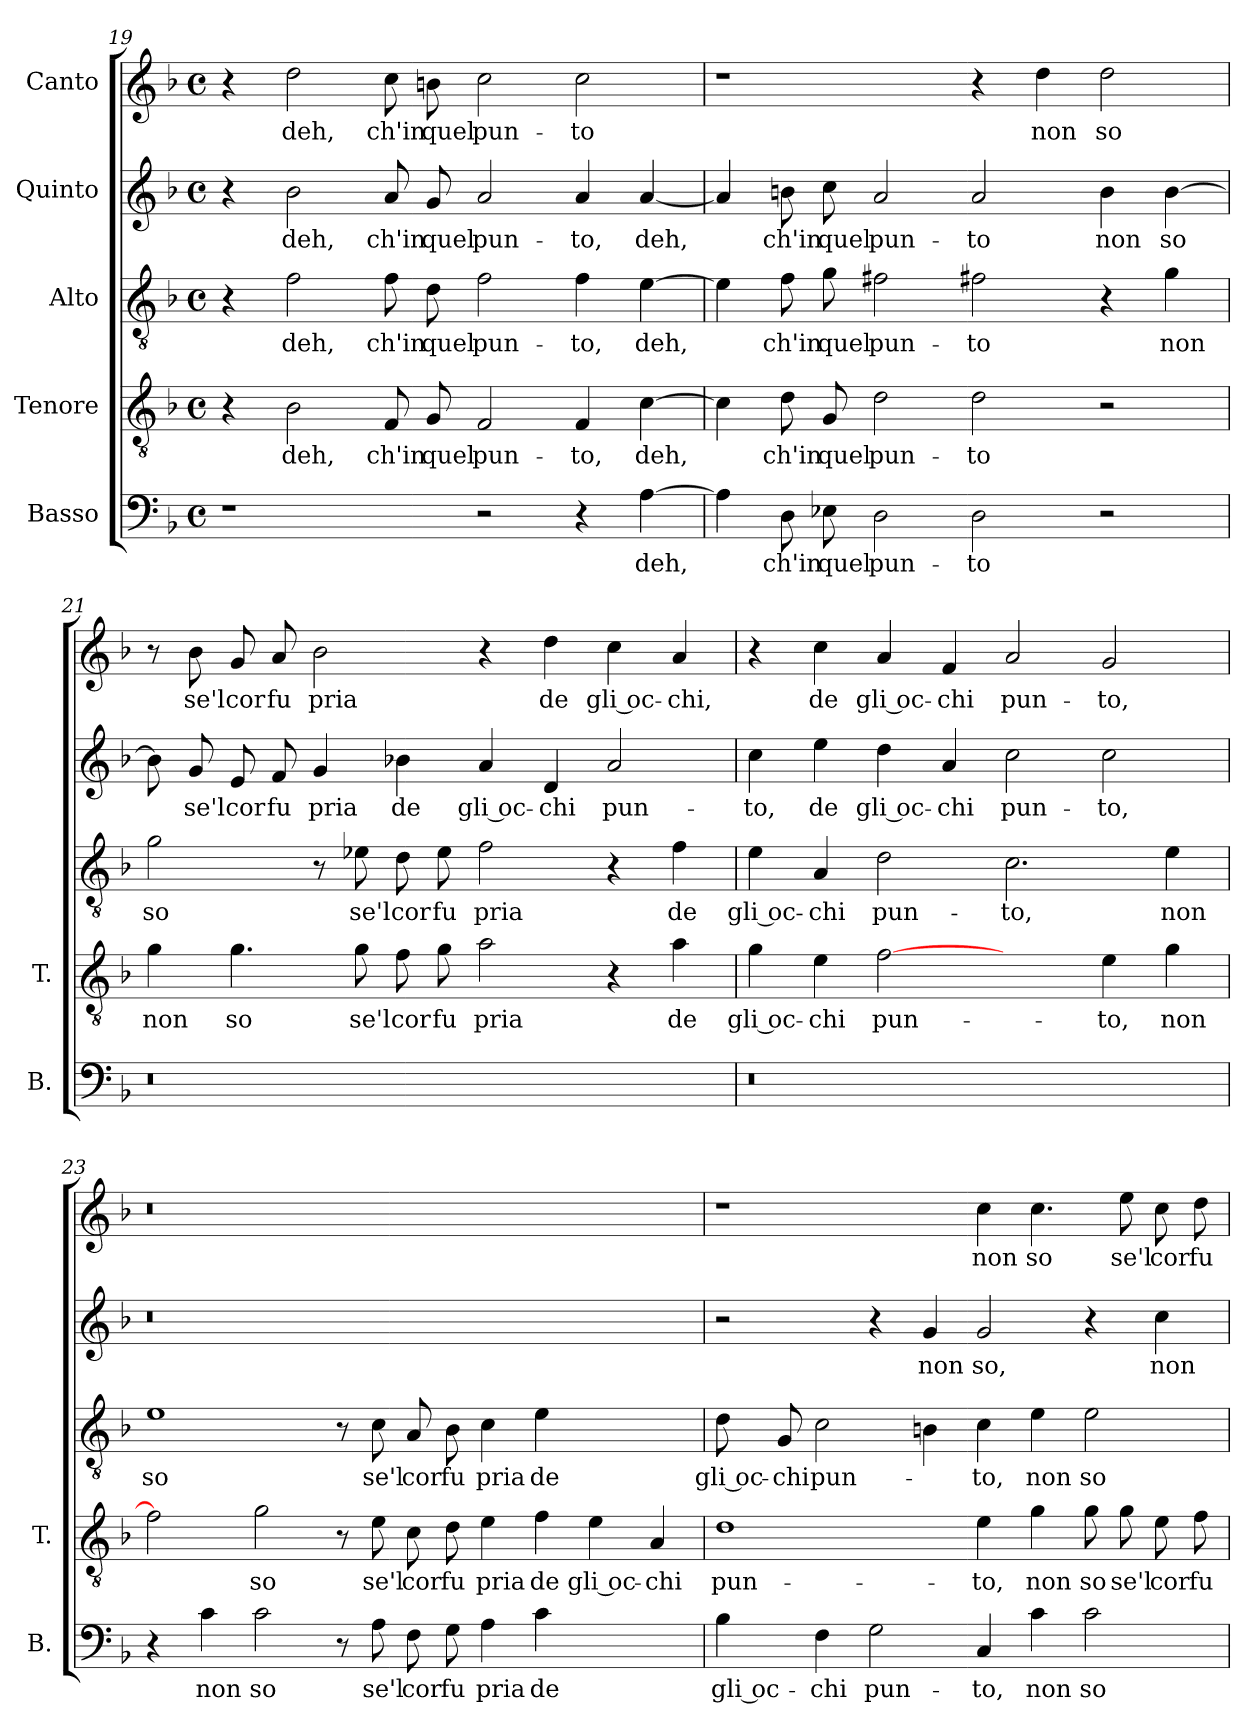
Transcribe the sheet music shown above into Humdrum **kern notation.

**kern	**text	**kern	**text	**kern	**text	**kern	**text	**kern	**text
*part5	*part5	*part4	*part4	*part3	*part3	*part2	*part2	*part1	*part1
*staff5	*staff5	*staff4	*staff4	*staff3	*staff3	*staff2	*staff2	*staff1	*staff1
*I"Basso	*	*I"Tenore	*	*I"Alto	*	*I"Quinto	*	*I"Canto	*
*I'B.	*	*I'T.	*	*	*	*	*	*	*
*clefF4	*	*clefGv2	*	*clefGv2	*	*clefG2	*	*clefG2	*
*k[b-]	*	*k[b-]	*	*k[b-]	*	*k[b-]	*	*k[b-]	*
*F:	*	*F:	*	*F:	*	*F:	*	*F:	*
*M4/4	*	*M4/4	*	*M4/4	*	*M4/4	*	*M4/4	*
*met(c)	*	*met(c)	*	*met(c)	*	*met(c)	*	*met(c)	*
=19	=19	=19	=19	=19	=19	=19	=19	=19	=19
1r	.	4r	.	4r	.	4r	.	4r	.
.	.	2B-\	deh,	2f\	deh,	2b-\	deh,	2dd\	deh,
.	.	8F/	ch'in	8f\	ch'in	8a/	ch'in	8cc\	ch'in
.	.	8G/	quel	8d\	quel	8g/	quel	8bn\	quel
2r	.	2F/	pun-	2f\	pun-	2a/	pun-	2cc\	pun-
4r	.	4F/	-to,	4f\	-to,	4a/	-to,	2cc\	-to
[4A\	deh,	[4c\	deh,	[4e\	deh,	[4a/	deh,	.	.
=20	=20	=20	=20	=20	=20	=20	=20	=20	=20
4A\]	.	4c\]	.	4e\]	.	4a/]	.	1r	.
8D\	ch'in	8d\	ch'in	8f\	ch'in	8bn\	ch'in	.	.
8E-X\	quel	8G/	quel	8g\	quel	8cc\	quel	.	.
2D\	pun-	2d\	pun-	2f#X\	pun-	2a/	pun-	.	.
2D\	-to	2d\	-to	2f#X\	-to	2a/	-to	4r	.
.	.	.	.	.	.	.	.	4dd\	non
2r	.	2r	.	4r	.	4b\	non	2dd\	so
.	.	.	.	4g\	non	[4b\	so	.	.
=21	=21	=21	=21	=21	=21	=21	=21	=21	=21
!LO:N:vis=0	!	!	!	!	!	!	!	!	!
1r	.	4g\	non	2g\	so	8b\]	.	8r	.
.	.	.	.	.	.	8g/	se'l	8b-\	se'l
.	.	4.g\	so	.	.	8e/	cor	8g/	cor
.	.	.	.	.	.	8f/	fu	8a/	fu
.	.	.	.	8r	.	4g/	pria	2b-\	pria
.	.	8g\	se'l	8e-X\	se'l	.	.	.	.
.	.	8f\	cor	8d\	cor	4b-\	de	.	.
.	.	8g\	fu	8e-\	fu	.	.	.	.
1ryy	.	2a\	pria	2f\	pria	4a/	gli oc-	4r	.
.	.	.	.	.	.	4d/	-chi	4dd\	de
.	.	4r	.	4r	.	2a/	pun-	4cc\	gli oc-
.	.	4a\	de	4f\	de	.	.	4a/	-chi,
=22	=22	=22	=22	=22	=22	=22	=22	=22	=22
!LO:N:vis=0	!	!	!	!	!	!	!	!	!
1r	.	4g\	gli oc-	4e\	gli oc-	4cc\	-to,	4r	.
.	.	4e\	-chi	4A/	-chi	4ee\	de	4cc\	de
.	.	[2f\	pun-	2d\	pun-	4dd\	gli oc-	4a/	gli oc-
.	.	.	.	.	.	4a/	-chi	4f/	-chi
1ryy	.	2ryy	.	2.c\	-to,	2cc\	pun-	2a/	pun-
.	.	4e\	-to,	.	.	2cc\	-to,	2g/	-to,
.	.	4g\	non	4e\	non	.	.	.	.
=23	=23	=23	=23	=23	=23	=23	=23	=23	=23
!	!	!	!	!	!	!LO:N:vis=0	!	!LO:N:vis=0	!
4r	.	2f\]	.	1e\	so	1r	.	1r	.
4c\	non	.	.	.	.	.	.	.	.
2c\	so	2g\	so	.	.	.	.	.	.
8r	.	8r	.	8r	.	1ryy	.	1ryy	.
8A\	se'l	8e\	se'l	8c\	se'l	.	.	.	.
8F\	cor	8c\	cor	8A/	cor	.	.	.	.
8G\	fu	8d\	fu	8B-\	fu	.	.	.	.
4A\	pria	4e\	pria	4c\	pria	.	.	.	.
4c\	de	4f\	de	4e\	de	.	.	.	.
2ryy	.	4e\	gli oc-	2ryy	.	2ryy	.	2ryy	.
.	.	4A/	-chi	.	.	.	.	.	.
=24	=24	=24	=24	=24	=24	=24	=24	=24	=24
4B-\	gli oc-	1d\	pun-	8d\	gli oc-	2r	.	1r	.
.	.	.	.	8G/	-chi	.	.	.	.
4F\	-chi	.	.	2c\	pun-	.	.	.	.
2G\	pun-	.	.	.	.	4r	.	.	.
.	.	.	.	4Bn\	.	4g/	non	.	.
4C/	-to,	4e\	-to,	4c\	-to,	2g/	so,	4cc\	non
4c\	non	4g\	non	4e\	non	.	.	4.cc\	so
2c\	so	8g\	so	2e\	so	4r	.	.	.
.	.	8g\	se'l	.	.	.	.	8ee\	se'l
.	.	8e\	cor	.	.	4cc\	non	8cc\	cor
.	.	8f\	fu	.	.	.	.	8dd\	fu
=	=	=	=	=	=	=	=	=	=
*-	*-	*-	*-	*-	*-	*-	*-	*-	*-
